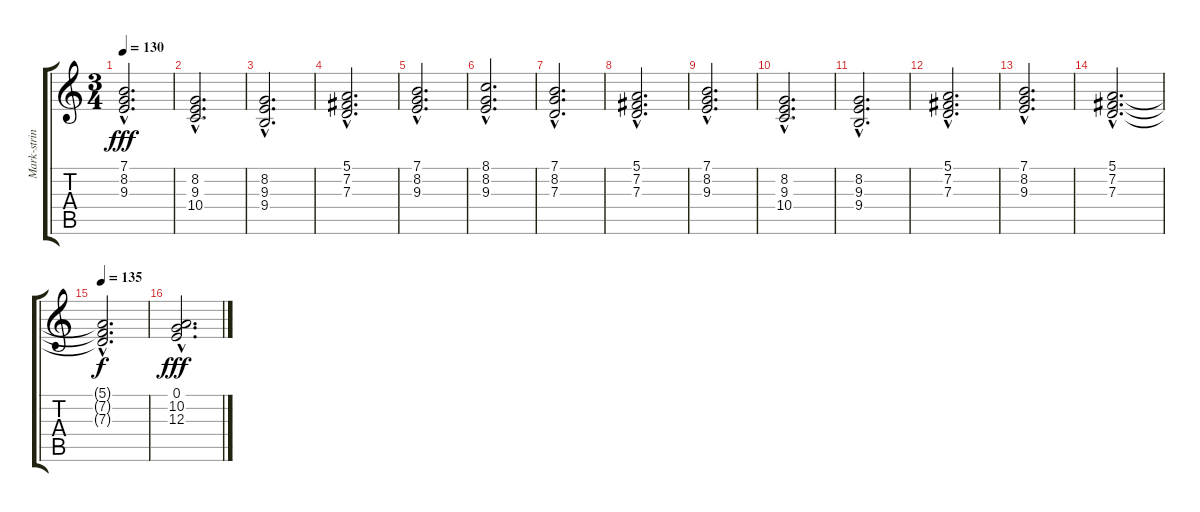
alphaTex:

\track ("Mark-strings" "Mark-strin") {instrument synthstrings1}
\staff {score tabs}
\tuning (E4 B3 G3 D3 A2 E2) {hide}
\ts (3 4)
\tempo 130
\clef g2
\ks c
(7.1{hac} 8.2{hac} 9.3{hac}).2{d dy fff} |
(8.2{hac} 9.3{hac} 10.4{hac}).2{d} |
(8.2{hac} 9.3{hac} 9.4{hac}).2{d} |
(5.1{hac} 7.2{hac} 7.3{hac}).2{d} |
(7.1{hac} 8.2{hac} 9.3{hac}).2{d} |
(8.1{hac} 8.2{hac} 9.3{hac}).2{d} |
(7.1{hac} 8.2{hac} 7.3{hac}).2{d} |
(5.1{hac} 7.2{hac} 7.3{hac}).2{d} |
(7.1{hac} 8.2{hac} 9.3{hac}).2{d} |
(8.2{hac} 9.3{hac} 10.4{hac}).2{d} |
(8.2{hac} 9.3{hac} 9.4{hac}).2{d} |
(5.1{hac} 7.2{hac} 7.3{hac}).2{d} |
(7.1{hac} 8.2{hac} 9.3{hac}).2{d} |
(5.1{hac} 7.2{hac} 7.3{hac}).2{d} |
\tempo 135
(5.1{hac t} 7.2{hac t} 7.3{hac t}).2{d dy f} |
(0.1{hac} 10.2{hac} 12.3{hac}).2{d dy fff}
